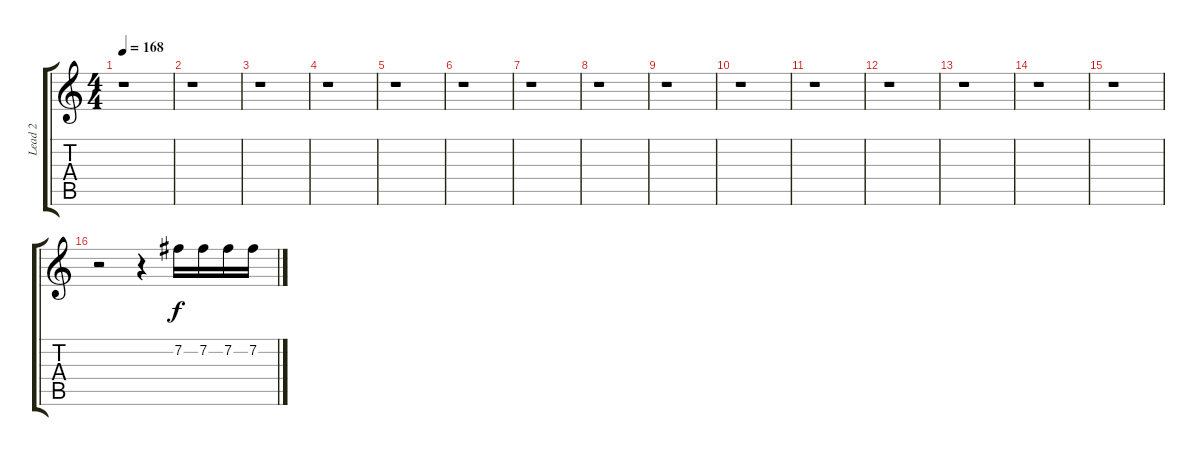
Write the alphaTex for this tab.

\track ("Lead 2" "Lead 2") {instrument distortionguitar}
\staff {score tabs}
\tuning (E4 B3 G3 D3 A2 E2) {hide}
\ts (4 4)
\tempo 168
\clef g2
\ks c
r.1{dy f} |
r.1 |
r.1 |
r.1 |
\section ("" "")
r.1 |
r.1 |
r.1 |
r.1 |
\section ("" "")
r.1 |
r.1 |
r.1 |
r.1 |
\section ("" "")
r.1 |
r.1 |
r.1 |
r.2 r.4 7.2.16{volume 12 instrument distortionguitar} 7.2.16 7.2.16 7.2.16
